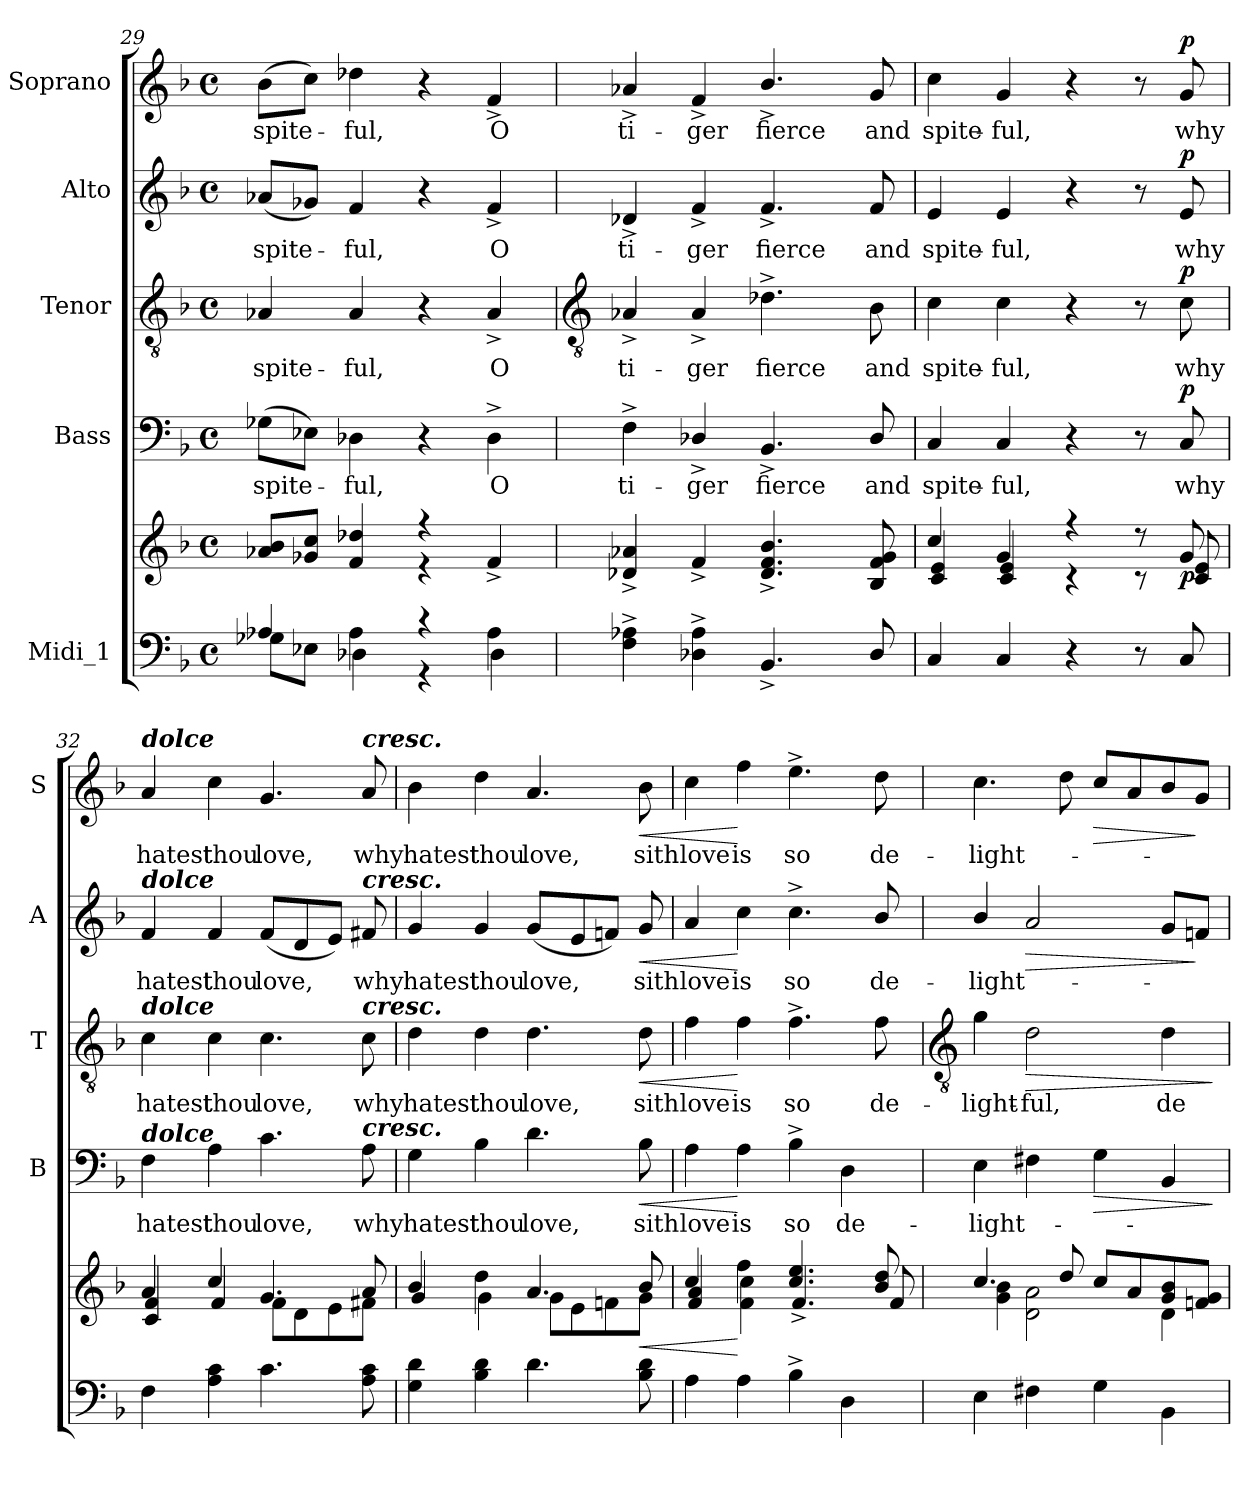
**kern	**kern	**dynam	**kern	**text	**dynam	**kern	**text	**dynam	**kern	**text	**dynam	**kern	**text	**dynam
*part5	*part5	*part5	*part4	*part4	*part4	*part3	*part3	*part3	*part2	*part2	*part2	*part1	*part1	*part1
*staff6	*staff5	*staff5/6	*staff4	*staff4	*staff4	*staff3	*staff3	*staff3	*staff2	*staff2	*staff2	*staff1	*staff1	*staff1
*I"Midi_1	*	*	*I"Bass	*	*	*I"Tenor	*	*	*I"Alto	*	*	*I"Soprano	*	*
*	*	*	*I'B	*	*	*I'T	*	*	*I'A	*	*	*I'S	*	*
*clefF4	*clefG2	*	*clefF4	*	*	*clefGv2	*	*	*clefG2	*	*	*clefG2	*	*
*k[b-]	*k[b-]	*	*k[b-]	*	*	*k[b-]	*	*	*k[b-]	*	*	*k[b-]	*	*
*F:	*F:	*	*F:	*	*	*F:	*	*	*F:	*	*	*F:	*	*
*M4/4	*M4/4	*	*M4/4	*	*	*M4/4	*	*	*M4/4	*	*	*M4/4	*	*
*met(c)	*met(c)	*	*met(c)	*	*	*met(c)	*	*	*met(c)	*	*	*met(c)	*	*
=29	=29	=29	=29	=29	=29	=29	=29	=29	=29	=29	=29	=29	=29	=29
*^	*^	*	*	*	*	*	*	*	*	*	*	*	*	*
!	!	!	!	!	!	!LO:LY:b	!	!	!LO:LY:b	!	!	!LO:LY:b	!	!	!LO:LY:b	!
4A-X/	8G-X\L	8a-X/ 8b-/L	2ryy	.	(>8G-XL	spite-	.	4A-X	spite-	.	(<8a-XL	spite-	.	(>8b-L	spite-	.
.	8E-X\J	8g-X/ 8cc/J	.	.	8E-XJ)	.	.	.	.	.	8g-XJ)	.	.	8ccJ)	.	.
!	!	!	!	!	!	!LO:LY:b	!	!	!LO:LY:b	!	!	!LO:LY:b	!	!	!LO:LY:b	!
4A-\	4D-X\	4f/ 4dd-X/	.	.	4D-X	ful,	.	4A-	-ful,	.	4f	ful,	.	4dd-X	ful,	.
4r	4r	4r	4r	.	4r	.	.	4r	.	.	4r	.	.	4r	.	.
!	!	!	!	!	!	!LO:LY:b	!	!	!LO:LY:b	!	!	!LO:LY:b	!	!	!LO:LY:b	!
4A-\	4D-\	4f^/	4ryy	.	4D-^	O	.	4A-^	O	.	4f^	O	.	4f^	O	.
*v	*v	*	*	*	*	*	*	*	*	*	*	*	*	*	*	*
!!LO:LB:g=z
=30	=30	=30	=30	=30	=30	=30	=30	=30	=30	=30	=30	=30	=30	=30	=30
*	*	*	*	*	*	*	*clefGv2	*	*	*	*	*	*	*	*
*^	*	*	*	*	*	*	*	*	*	*	*	*	*	*	*
!	!	!	!	!	!	!LO:LY:b	!	!	!LO:LY:b	!	!	!LO:LY:b	!	!	!LO:LY:b	!
*v	*v	*	*	*	*	*	*	*	*	*	*	*	*	*	*	*
4F^ 4A-X^	4d-X/^ 4a-X/^	2ryy	.	4F^	ti-	.	4A-X^	ti-	.	4d-X^	ti-	.	4a-X^	ti-	.
!	!	!	!	!	!LO:LY:b	!	!	!LO:LY:b	!	!	!LO:LY:b	!	!	!LO:LY:b	!
4D-X^ 4A-^	4f^/	.	.	4D-X^/	-ger	.	4A-^	-ger	.	4f^	-ger	.	4f^	-ger	.
!	!	!	!	!	!LO:LY:b	!	!	!LO:LY:b	!	!	!LO:LY:b	!	!	!LO:LY:b	!
4.BB-^/	4.d-/^ 4.f/^ 4.b-/^	16ryy	.	4.BB-^	fierce	.	4.d-X^	fierce	.	4.f^	fierce	.	4.b-^/	fierce	.
.	.	4..ryy	.	.	.	.	.	.	.	.	.	.	.	.	.
!	!	!	!	!	!LO:LY:b	!	!	!LO:LY:b	!	!	!LO:LY:b	!	!	!LO:LY:b	!
8D-/	8B-/ 8f/ 8g/	.	.	8D-/	and	.	8B-	and	.	8f	and	.	8g	and	.
=31	=31	=31	=31	=31	=31	=31	=31	=31	=31	=31	=31	=31	=31	=31	=31
!	!	!	!	!	!LO:LY:b	!	!	!LO:LY:b	!	!	!LO:LY:b	!	!	!LO:LY:b	!
4C/	4cc/	4c/ 4e/	.	4C	spite-	.	4c	spite-	.	4e	spite-	.	4cc	spite-	.
!	!	!	!	!	!LO:LY:b	!	!	!LO:LY:b	!	!	!LO:LY:b	!	!	!LO:LY:b	!
4C/	4g/	4c/ 4e/	.	4C	-ful,	.	4c	-ful,	.	4e	-ful,	.	4g	-ful,	.
4r	4r	4r	.	4r	.	.	4r	.	.	4r	.	.	4r	.	.
8r	8r	8r	.	8r	.	.	8r	.	.	8r	.	.	8r	.	.
!	!	!	!LO:DY:b	!	!LO:LY:b	!LO:DY:b	!	!LO:LY:b	!LO:DY:b	!	!LO:LY:b	!LO:DY:b	!	!LO:LY:b	!LO:DY:b
8C/	8g/	8c/ 8e/	p	8C	why	p	8c	why	p	8e	why	p	8g	why	p
=32	=32	=32	=32	=32	=32	=32	=32	=32	=32	=32	=32	=32	=32	=32	=32
!	!	!	!	!	!	!	!	!	!	!	!	!	!LO:TX:a:Bi:t=dolce	!	!
!	!	!	!	!	!	!	!	!	!	!LO:TX:a:Bi:t=dolce	!	!	!	!	!
!	!	!	!	!	!	!	!LO:TX:a:Bi:t=dolce	!	!	!	!	!	!	!	!
!	!	!	!	!LO:TX:a:Bi:t=dolce	!	!	!	!	!	!	!	!	!	!	!
!	!	!	!	!	!LO:LY:b	!	!	!LO:LY:b	!	!	!LO:LY:b	!	!	!LO:LY:b	!
4F	4a/	4c/ 4f/	.	4F	hatest	.	4c	hatest	.	4f	hatest	.	4a	hatest	.
!	!	!	!	!	!LO:LY:b	!	!	!LO:LY:b	!	!	!LO:LY:b	!	!	!LO:LY:b	!
4A 4c	4cc/	4f/	.	4A	thou	.	4c	thou	.	4f	thou	.	4cc	thou	.
!	!	!	!	!	!LO:LY:b	!	!	!LO:LY:b	!	!	!LO:LY:b	!	!	!LO:LY:b	!
4.c	4.g/	8f\L	.	4.c	love,	.	4.c	love,	.	(<8fL	love,	.	4.g	love,	.
.	.	8d\	.	.	.	.	.	.	.	8d	.	.	.	.	.
.	.	8e\	.	.	.	.	.	.	.	8eJ)	.	.	.	.	.
!	!	!	!	!	!	!	!	!	!	!	!	!	!LO:TX:a:Bi:t=cresc.	!	!
!	!	!	!	!	!	!	!	!	!	!LO:TX:a:Bi:t=cresc.	!	!	!	!	!
!	!	!	!	!	!	!	!LO:TX:a:Bi:t=cresc.	!	!	!	!	!	!	!	!
!	!	!	!	!LO:TX:a:Bi:t=cresc.	!	!	!	!	!	!	!	!	!	!	!
!	!	!	!	!	!LO:LY:b	!	!	!LO:LY:b	!	!	!LO:LY:b	!	!	!LO:LY:b	!
8A 8c	8a/	8f#X\J	.	8A	why	.	8c	why	.	8f#X	why	.	8a	why	.
=33	=33	=33	=33	=33	=33	=33	=33	=33	=33	=33	=33	=33	=33	=33	=33
!	!	!	!	!	!LO:LY:b	!	!	!LO:LY:b	!	!	!LO:LY:b	!	!	!LO:LY:b	!
4G 4d	4b-/	4g/	.	4G	hatest	.	4d	hatest	.	4g	hatest	.	4b-	hatest	.
!	!	!	!	!	!LO:LY:b	!	!	!LO:LY:b	!	!	!LO:LY:b	!	!	!LO:LY:b	!
4B- 4d	4dd\	4g\	.	4B-	thou	.	4d	thou	.	4g	thou	.	4dd	thou	.
!	!	!	!	!	!LO:LY:b	!	!	!LO:LY:b	!	!	!LO:LY:b	!	!	!LO:LY:b	!
4.d	4.a/	8g\L	.	4.d	love,	.	4.d	love,	.	(<8gL	love,	.	4.a	love,	.
.	.	8e\	.	.	.	.	.	.	.	8e	.	.	.	.	.
.	.	8fn\	.	.	.	.	.	.	.	8fnJ)	.	.	.	.	.
!	!	!	!LO:HP:b	!	!LO:LY:b	!LO:HP:b	!	!LO:LY:b	!LO:HP:b	!	!LO:LY:b	!LO:HP:b	!	!LO:LY:b	!LO:HP:b
8B- 8d	8b-/	8g\J	<	8B-	sith	<	8d	sith	<	8g	sith	<	8b-	sith	<
=34	=34	=34	=34	=34	=34	=34	=34	=34	=34	=34	=34	=34	=34	=34	=34
!	!	!	!	!	!LO:LY:b	!	!	!LO:LY:b	!	!	!LO:LY:b	!	!	!LO:LY:b	!
4A	4cc/	4f/ 4a/	.	4A	love	.	4f	love	.	4a	love	.	4cc	love	.
!	!	!	!	!	!LO:LY:b	!	!	!LO:LY:b	!	!	!LO:LY:b	!	!	!LO:LY:b	!
4A	4ff\	4f\ 4cc\	[	4A	is	[	4f	is	[	4cc	is	[	4ff	is	[
!	!	!	!	!	!LO:LY:b	!	!	!LO:LY:b	!	!	!LO:LY:b	!	!	!LO:LY:b	!
4B-^	4.cc/ 4.ee/	4.f^/	.	4B-^	so	.	4.f^	so	.	4.cc^	so	.	4.ee^	so	.
!	!	!	!	!	!LO:LY:b	!	!	!	!	!	!	!	!	!	!
4D	.	.	.	4D	de-	.	.	.	.	.	.	.	.	.	.
!	!	!	!	!	!	!	!	!LO:LY:b	!	!	!LO:LY:b	!	!	!LO:LY:b	!
.	8b-/ 8dd/	8f/	.	.	.	.	8f	de-	.	8b-/	de-	.	8dd	de-	.
!!LO:LB:g=z
=35	=35	=35	=35	=35	=35	=35	=35	=35	=35	=35	=35	=35	=35	=35	=35
*	*	*	*	*	*	*	*clefGv2	*	*	*	*	*	*	*	*
*^	*	*	*	*	*	*	*	*	*	*	*	*	*	*	*
!	!	!	!	!	!	!LO:LY:b	!	!	!LO:LY:b	!	!	!LO:LY:b	!	!	!LO:LY:b	!
2.ryy	4E\	4.cc/	4g\ 4b-\	.	4E	-light-	.	4g	-light-	.	4b-/	-light-	.	4.cc	-light-	.
!	!	!	!	!	!	!	!	!	!LO:LY:b	!LO:HP:b	!	!	!LO:HP:b	!	!	!
.	4F#X\	.	2d\ 2a\	.	4F#X	.	.	2d	-ful,	>	2a	.	>	.	.	.
.	.	8dd/	.	.	.	.	.	.	.	.	.	.	.	8dd	.	.
!	!	!	!	!	!	!	!LO:HP:b	!	!	!	!	!	!	!	!	!LO:HP:b
.	4G\	8cc/L	.	.	4G	.	>	.	.	.	.	.	.	8cc/L	.	>
.	.	8a/	.	.	.	.	.	.	.	.	.	.	.	8a/	.	.
!	!	!	!	!	!	!	!	!	!LO:LY:b	!	!	!	!	!	!	!
4ryy	4BB-\	8g/ 8b-/	4d\	.	4BB-	.	.	4d	de-	.	8gL	.	.	8b-/	.	.
.	.	8fn/ 8g/J	.	.	.	.	.	.	.	.	8fnJ	.	]	8gJ	.	]
*v	*v	*	*	*	*	*	*	*	*	*	*	*	*	*	*	*
*	*v	*v	*	*	*	*	*	*	*	*	*	*	*	*	*
.	.	.	.	.	]	.	.	]	.	.	.	.	.	.
=	=	=	=	=	=	=	=	=	=	=	=	=	=	=
*-	*-	*-	*-	*-	*-	*-	*-	*-	*-	*-	*-	*-	*-	*-
